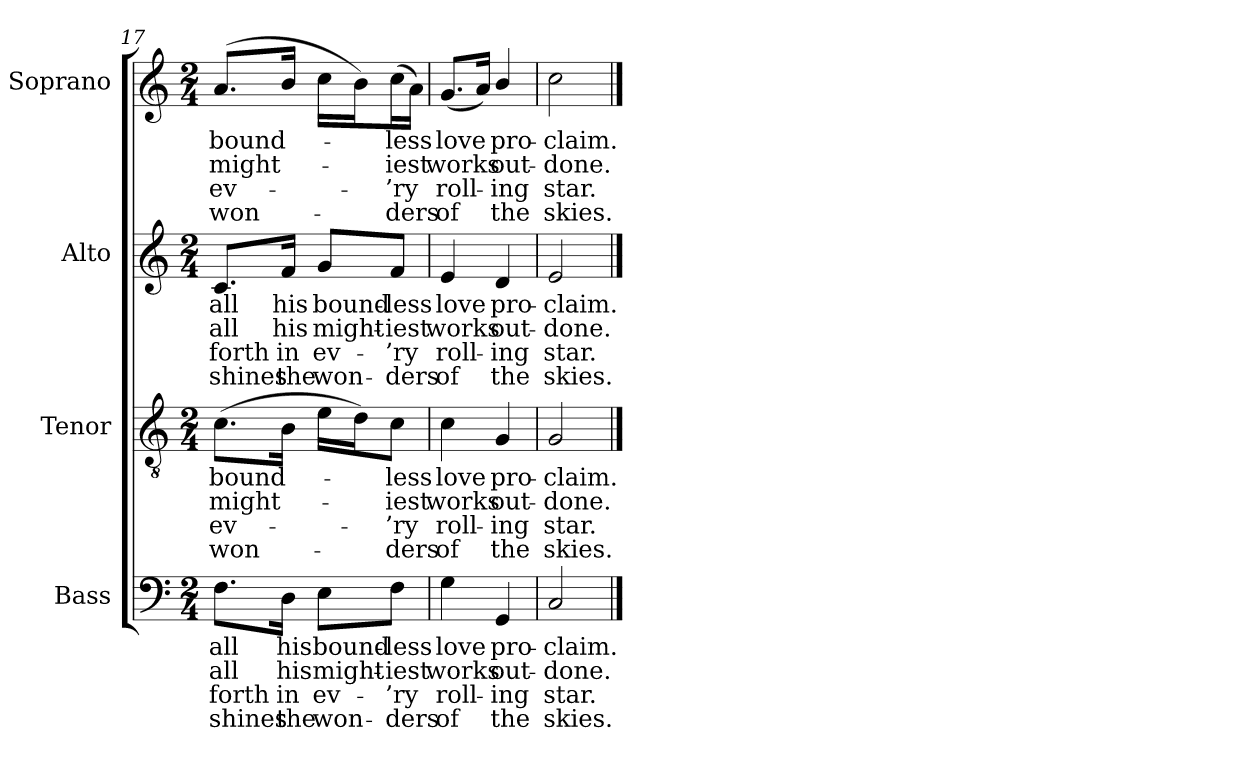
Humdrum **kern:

**kern	**text	**text	**text	**text	**kern	**text	**text	**text	**text	**kern	**text	**text	**text	**text	**kern	**text	**text	**text	**text
*part4	*part4	*part4	*part4	*part4	*part3	*part3	*part3	*part3	*part3	*part2	*part2	*part2	*part2	*part2	*part1	*part1	*part1	*part1	*part1
*staff4	*staff4	*staff4	*staff4	*staff4	*staff3	*staff3	*staff3	*staff3	*staff3	*staff2	*staff2	*staff2	*staff2	*staff2	*staff1	*staff1	*staff1	*staff1	*staff1
*I"Bass	*	*	*	*	*I"Tenor	*	*	*	*	*I"Alto	*	*	*	*	*I"Soprano	*	*	*	*
*I'B.	*	*	*	*	*I'T.	*	*	*	*	*I'A.	*	*	*	*	*I'S.	*	*	*	*
*clefF4	*	*	*	*	*clefGv2	*	*	*	*	*clefG2	*	*	*	*	*clefG2	*	*	*	*
*	*	*	*	*	*ITrd7c12	*	*	*	*	*	*	*	*	*	*	*	*	*	*
*k[]	*	*	*	*	*k[]	*	*	*	*	*k[]	*	*	*	*	*k[]	*	*	*	*
*C:	*	*	*	*	*C:	*	*	*	*	*C:	*	*	*	*	*C:	*	*	*	*
*M2/4	*	*	*	*	*M2/4	*	*	*	*	*M2/4	*	*	*	*	*M2/4	*	*	*	*
=17	=17	=17	=17	=17	=17	=17	=17	=17	=17	=17	=17	=17	=17	=17	=17	=17	=17	=17	=17
!	!LO:LY:b:color=#000000	!LO:LY:b:color=#000000	!LO:LY:b:color=#000000	!LO:LY:b:color=#000000	!	!	!	!	!	!	!	!	!	!	!	!	!	!	!
!	!	!	!	!	!	!LO:LY:b:color=#000000	!LO:LY:b:color=#000000	!LO:LY:b:color=#000000	!LO:LY:b:color=#000000	!	!	!	!	!	!	!	!	!	!
!	!	!	!	!	!	!	!	!	!	!	!LO:LY:b:color=#000000	!LO:LY:b:color=#000000	!LO:LY:b:color=#000000	!LO:LY:b:color=#000000	!	!	!	!	!
!	!	!	!	!	!	!	!	!	!	!	!	!	!	!	!	!LO:LY:b:color=#000000	!LO:LY:b:color=#000000	!LO:LY:b:color=#000000	!LO:LY:b:color=#000000
8.Fi\L	all	all	-forth	shines	(8.Ci\L	bound-	might-	ev-	-won-	8.ci/L	all	all	-forth	shines	(8.ai/L	bound-	might-	ev-	-won-
!	!LO:LY:b:color=#000000	!LO:LY:b:color=#000000	!LO:LY:b:color=#000000	!LO:LY:b:color=#000000	!	!	!	!	!	!	!	!	!	!	!	!	!	!	!
!	!	!	!	!	!	!	!	!	!	!	!LO:LY:b:color=#000000	!LO:LY:b:color=#000000	!LO:LY:b:color=#000000	!LO:LY:b:color=#000000	!	!	!	!	!
16Di\Jk	his	his	in	the	16BBi\Jk	.	.	.	.	16fi/Jk	his	his	in	the	16bi/Jk	.	.	.	.
!	!LO:LY:b:color=#000000	!LO:LY:b:color=#000000	!LO:LY:b:color=#000000	!LO:LY:b:color=#000000	!	!	!	!	!	!	!	!	!	!	!	!	!	!	!
!	!	!	!	!	!	!	!	!	!	!	!LO:LY:b:color=#000000	!LO:LY:b:color=#000000	!LO:LY:b:color=#000000	!LO:LY:b:color=#000000	!	!	!	!	!
8Ei\L	bound-	might-	ev-	-won-	16Ei\LL	.	.	.	.	8gi/L	bound-	might-	ev-	-won-	16cci\LL	.	.	.	.
.	.	.	.	.	16Di\J)	.	.	.	.	.	.	.	.	.	16bi\J)	.	.	.	.
!	!LO:LY:b:color=#000000	!LO:LY:b:color=#000000	!LO:LY:b:color=#000000	!LO:LY:b:color=#000000	!	!	!	!	!	!	!	!	!	!	!	!	!	!	!
!	!	!	!	!	!	!LO:LY:b:color=#000000	!LO:LY:b:color=#000000	!LO:LY:b:color=#000000	!LO:LY:b:color=#000000	!	!	!	!	!	!	!	!	!	!
!	!	!	!	!	!	!	!	!	!	!	!LO:LY:b:color=#000000	!LO:LY:b:color=#000000	!LO:LY:b:color=#000000	!LO:LY:b:color=#000000	!	!	!	!	!
!	!	!	!	!	!	!	!	!	!	!	!	!	!	!	!	!LO:LY:b:color=#000000	!LO:LY:b:color=#000000	!LO:LY:b:color=#000000	!LO:LY:b:color=#000000
8Fi\J	-less	-iest	-’ry	ders	8Ci\J	-less	-iest	-’ry	ders	8fi/J	-less	-iest	-’ry	ders	(16cci\L	-less	-iest	-’ry	ders
.	.	.	.	.	.	.	.	.	.	.	.	.	.	.	16ai\JJ)	.	.	.	.
=18	=18	=18	=18	=18	=18	=18	=18	=18	=18	=18	=18	=18	=18	=18	=18	=18	=18	=18	=18
!	!LO:LY:b:color=#000000	!LO:LY:b:color=#000000	!LO:LY:b:color=#000000	!LO:LY:b:color=#000000	!	!	!	!	!	!	!	!	!	!	!	!	!	!	!
!	!	!	!	!	!	!LO:LY:b:color=#000000	!LO:LY:b:color=#000000	!LO:LY:b:color=#000000	!LO:LY:b:color=#000000	!	!	!	!	!	!	!	!	!	!
!	!	!	!	!	!	!	!	!	!	!	!LO:LY:b:color=#000000	!LO:LY:b:color=#000000	!LO:LY:b:color=#000000	!LO:LY:b:color=#000000	!	!	!	!	!
!	!	!	!	!	!	!	!	!	!	!	!	!	!	!	!	!LO:LY:b:color=#000000	!LO:LY:b:color=#000000	!LO:LY:b:color=#000000	!LO:LY:b:color=#000000
4Gi\	love	works	roll-	-of	4Ci\	love	works	roll-	-of	4ei/	love	works	roll-	-of	(8.gi/L	love	works	roll-	-of
.	.	.	.	.	.	.	.	.	.	.	.	.	.	.	16ai/Jk)	.	.	.	.
!	!LO:LY:b:color=#000000	!LO:LY:b:color=#000000	!LO:LY:b:color=#000000	!LO:LY:b:color=#000000	!	!	!	!	!	!	!	!	!	!	!	!	!	!	!
!	!	!	!	!	!	!LO:LY:b:color=#000000	!LO:LY:b:color=#000000	!LO:LY:b:color=#000000	!LO:LY:b:color=#000000	!	!	!	!	!	!	!	!	!	!
!	!	!	!	!	!	!	!	!	!	!	!LO:LY:b:color=#000000	!LO:LY:b:color=#000000	!LO:LY:b:color=#000000	!LO:LY:b:color=#000000	!	!	!	!	!
!	!	!	!	!	!	!	!	!	!	!	!	!	!	!	!	!LO:LY:b:color=#000000	!LO:LY:b:color=#000000	!LO:LY:b:color=#000000	!LO:LY:b:color=#000000
4GGi/	pro-	out-	ing	the	4GGi/	pro-	out-	ing	the	4di/	pro-	out-	ing	the	4bi/	pro-	out-	ing	the
=19	=19	=19	=19	=19	=19	=19	=19	=19	=19	=19	=19	=19	=19	=19	=19	=19	=19	=19	=19
!	!LO:LY:b:color=#000000	!LO:LY:b:color=#000000	!LO:LY:b:color=#000000	!LO:LY:b:color=#000000	!	!	!	!	!	!	!	!	!	!	!	!	!	!	!
!	!	!	!	!	!	!LO:LY:b:color=#000000	!LO:LY:b:color=#000000	!LO:LY:b:color=#000000	!LO:LY:b:color=#000000	!	!	!	!	!	!	!	!	!	!
!	!	!	!	!	!	!	!	!	!	!	!LO:LY:b:color=#000000	!LO:LY:b:color=#000000	!LO:LY:b:color=#000000	!LO:LY:b:color=#000000	!	!	!	!	!
!	!	!	!	!	!	!	!	!	!	!	!	!	!	!	!	!LO:LY:b:color=#000000	!LO:LY:b:color=#000000	!LO:LY:b:color=#000000	!LO:LY:b:color=#000000
2Ci/	-claim.	-done.	star.	skies.	2GGi/	-claim.	-done.	star.	skies.	2ei/	-claim.	-done.	star.	skies.	2cci\	-claim.	-done.	star.	skies.
==	==	==	==	==	==	==	==	==	==	==	==	==	==	==	==	==	==	==	==
*-	*-	*-	*-	*-	*-	*-	*-	*-	*-	*-	*-	*-	*-	*-	*-	*-	*-	*-	*-
